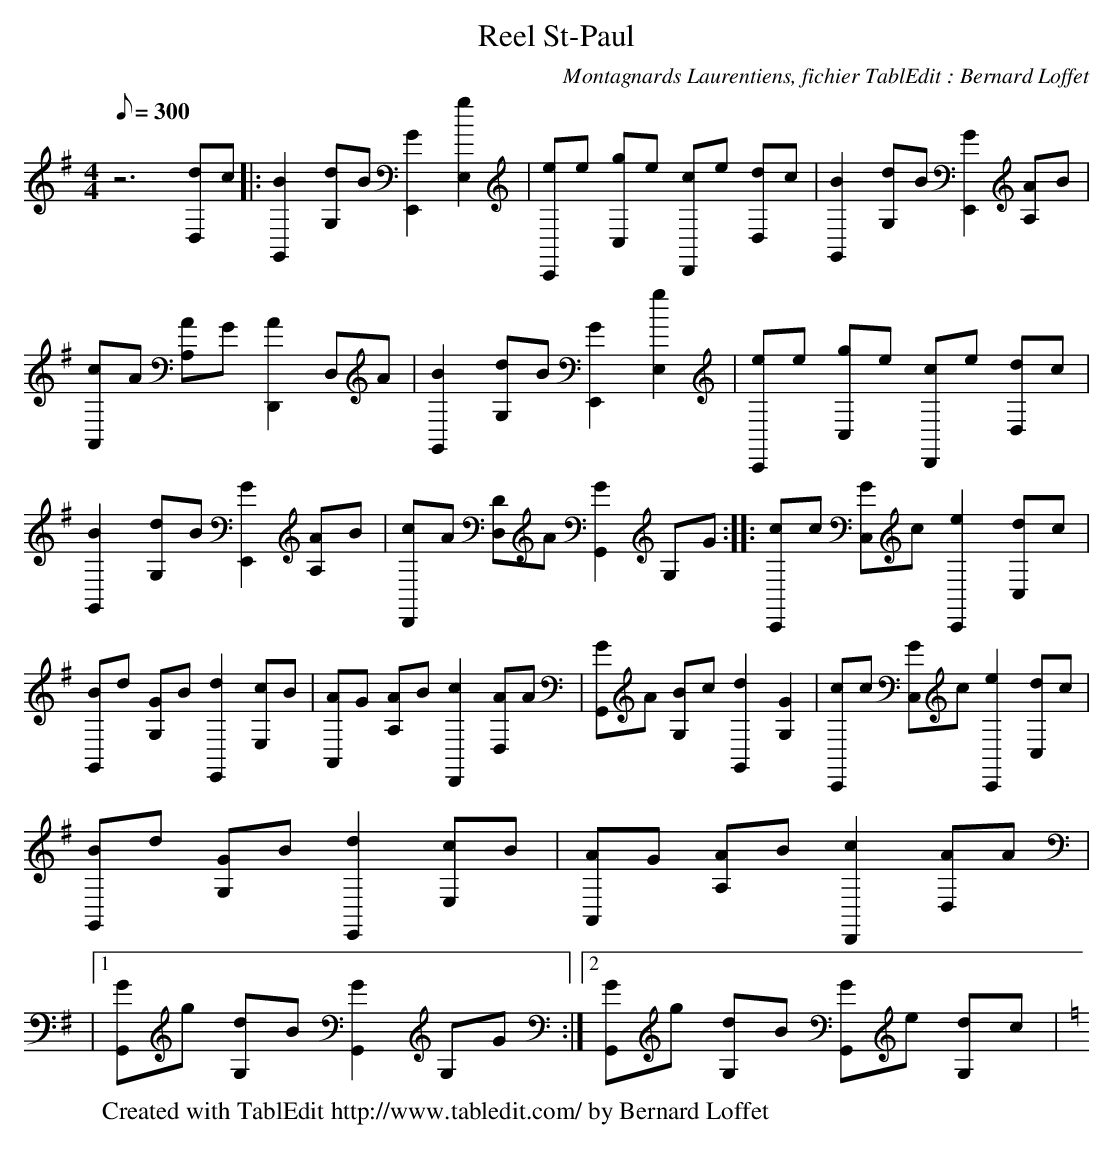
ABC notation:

X:1
T:Reel St-Paul
C: Montagnards Laurentiens, fichier TablEdit : Bernard Loffet
L:1/8
Q:300
M:4/4
K:G
 z6 [dD,]c |: [B2G,,2] [dG,]B [G2E,,2] [g2E,2] | [eC,,]e [gC,]e [cD,,]e [dD,]c | [B2G,,2] [dG,]B [G2E,,2] [AA,]B | \
 [cA,,]A [AA,]G [A2D,,2] D,A | [B2G,,2] [dG,]B [G2E,,2] [g2E,2] | [eC,,]e [gC,]e [cD,,]e [dD,]c | \
 [B2G,,2] [dG,]B [G2E,,2] [AA,]B | [cD,,]A [DD,]A [G2G,,2] G,G :|: [cC,,]c [GC,]c [e2C,,2] [dC,]c | \
 [BG,,]d [GG,]B [d2E,,2] [cE,]B | [AA,,]G [AA,]B [c2D,,2] [AD,]A | [GG,,]A [BG,]c [d2G,,2] [G2G,2] | \
 [cC,,]c [GC,]c [e2C,,2] [dC,]c | [BG,,]d [GG,]B [d2E,,2] [cE,]B | [AA,,]G [AA,]B [c2D,,2] [AD,]A | \
|1 [GG,,]g [dG,]B [G2G,,2] G,G :|2 [GG,,]g [dG,]B [GG,,]e [dG,]c | \
K:C
W:Created with TablEdit http://www.tabledit.com/ by Bernard Loffet
